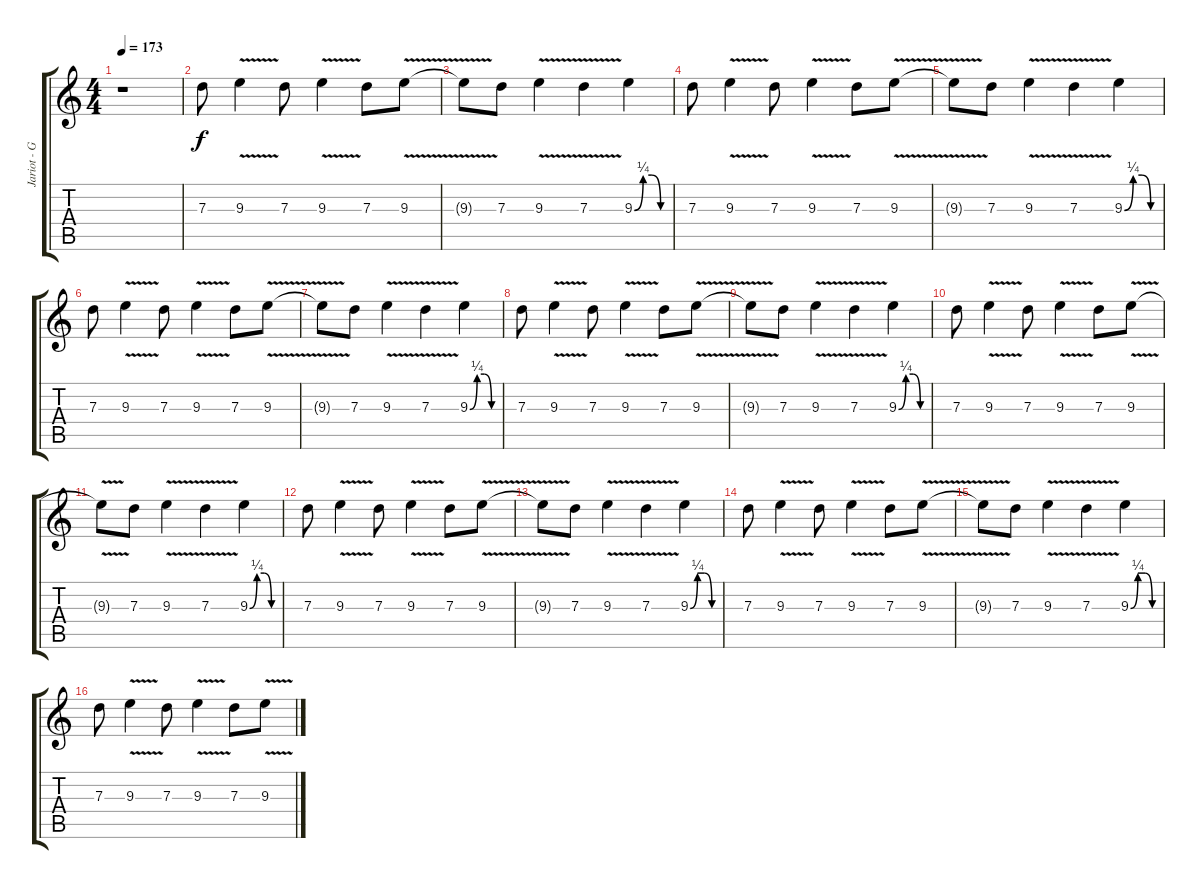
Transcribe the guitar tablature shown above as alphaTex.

\track ("Jariot - Guitar 1" "Jariot - G") {instrument overdrivenguitar}
\staff {score tabs}
\tuning (E4 B3 G3 D3 A2 E2) {hide}
\ts (4 4)
\tempo 173
\clef g2
\ks c
r.1{dy p} |
7.3.8{dy f} 9.3{v}.4 7.3.8 9.3{v}.4 7.3.8 9.3{v}.8 |
9.3{t}.8 7.3.8 9.3{v}.4 7.3{v}.4 9.3{be (custom 0 0 15 1 30 1 45 0 60 0)}.4 |
7.3.8 9.3{v}.4 7.3.8 9.3{v}.4 7.3.8 9.3{v}.8 |
9.3{t}.8 7.3.8 9.3{v}.4 7.3{v}.4 9.3{be (custom 0 0 15 1 30 1 45 0 60 0)}.4 |
7.3.8 9.3{v}.4 7.3.8 9.3{v}.4 7.3.8 9.3{v}.8 |
9.3{t}.8 7.3.8 9.3{v}.4 7.3{v}.4 9.3{be (custom 0 0 15 1 30 1 45 0 60 0)}.4 |
7.3.8 9.3{v}.4 7.3.8 9.3{v}.4 7.3.8 9.3{v}.8 |
9.3{t}.8 7.3.8 9.3{v}.4 7.3{v}.4 9.3{be (custom 0 0 15 1 30 1 45 0 60 0)}.4 |
7.3.8 9.3{v}.4 7.3.8 9.3{v}.4 7.3.8 9.3{v}.8 |
9.3{t}.8 7.3.8 9.3{v}.4 7.3{v}.4 9.3{be (custom 0 0 15 1 30 1 45 0 60 0)}.4 |
7.3.8 9.3{v}.4 7.3.8 9.3{v}.4 7.3.8 9.3{v}.8 |
9.3{t}.8 7.3.8 9.3{v}.4 7.3{v}.4 9.3{be (custom 0 0 15 1 30 1 45 0 60 0)}.4 |
7.3.8 9.3{v}.4 7.3.8 9.3{v}.4 7.3.8 9.3{v}.8 |
9.3{t}.8 7.3.8 9.3{v}.4 7.3{v}.4 9.3{be (custom 0 0 15 1 30 1 45 0 60 0)}.4 |
7.3.8 9.3{v}.4 7.3.8 9.3{v}.4 7.3.8 9.3{v}.8
